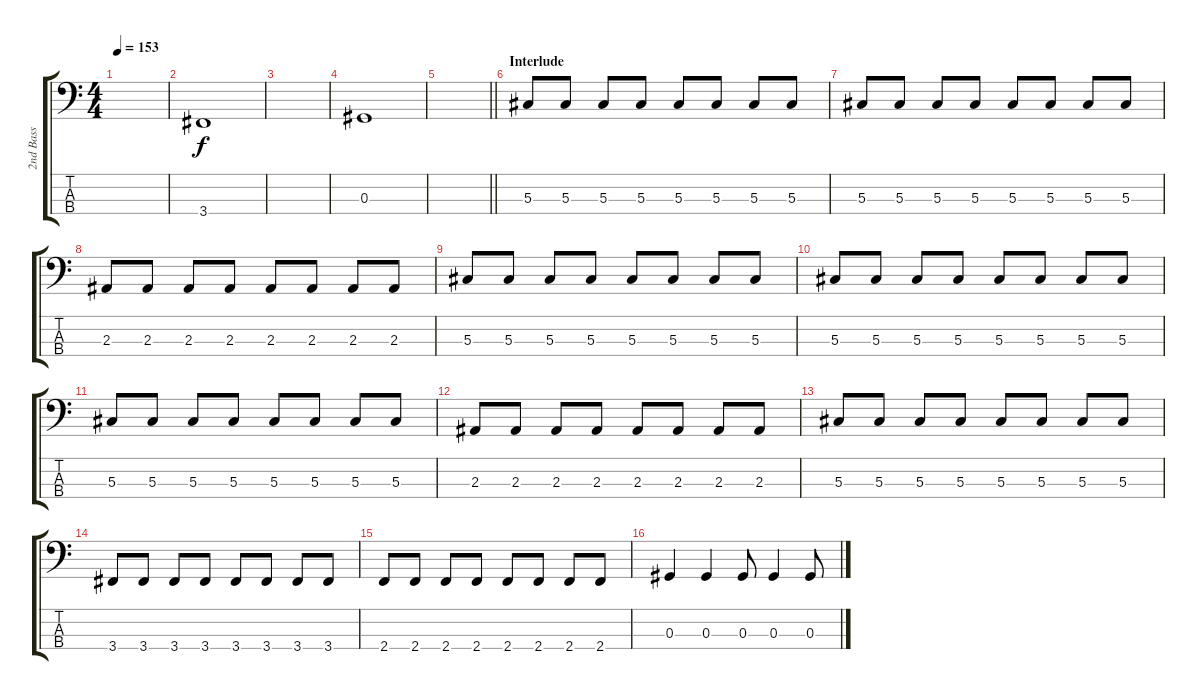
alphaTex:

\track ("2nd Bass" "2nd Bass") {instrument electricbasspick}
\staff {score tabs}
\tuning (Gb2 Db2 Ab1 Eb1) {hide}
\ts (4 4)
\tempo 153
\clef f4
\ks c
|
3.4.1 |
|
0.3.1 |
\barLineRight lightlight
|
\section ("" "Interlude")
5.3.8{dy f volume 11} 5.3.8 5.3.8 5.3.8 5.3.8 5.3.8 5.3.8 5.3.8 |
5.3.8 5.3.8 5.3.8 5.3.8 5.3.8 5.3.8 5.3.8 5.3.8 |
2.3.8 2.3.8 2.3.8 2.3.8 2.3.8 2.3.8 2.3.8 2.3.8 |
5.3.8 5.3.8 5.3.8 5.3.8 5.3.8 5.3.8 5.3.8 5.3.8 |
5.3.8 5.3.8 5.3.8 5.3.8 5.3.8 5.3.8 5.3.8 5.3.8 |
5.3.8 5.3.8 5.3.8 5.3.8 5.3.8 5.3.8 5.3.8 5.3.8 |
2.3.8 2.3.8 2.3.8 2.3.8 2.3.8 2.3.8 2.3.8 2.3.8 |
5.3.8 5.3.8 5.3.8 5.3.8 5.3.8 5.3.8 5.3.8 5.3.8 |
3.4.8 3.4.8 3.4.8 3.4.8 3.4.8 3.4.8 3.4.8 3.4.8 |
2.4.8 2.4.8 2.4.8 2.4.8 2.4.8 2.4.8 2.4.8 2.4.8 |
0.3.4 0.3.4 0.3.8 0.3.4 0.3.8
